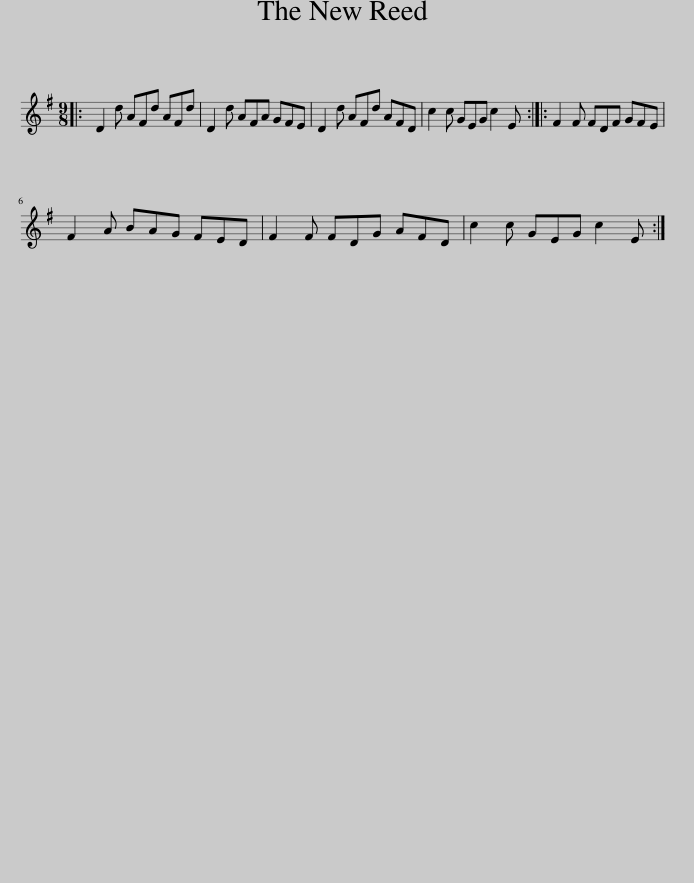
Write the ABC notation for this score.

X:1
L:1/8
M:9/8
I:linebreak $
K:G
V:1 treble
V:1
|: D2 d AFd AFd | D2 d AFA GFE | D2 d AFd AFD | c2 c GEG c2 E :: F2 F FDF GFE |$ %5
 F2 A BAG FED | F2 F FDG AFD | c2 c GEG c2 E :| %8
